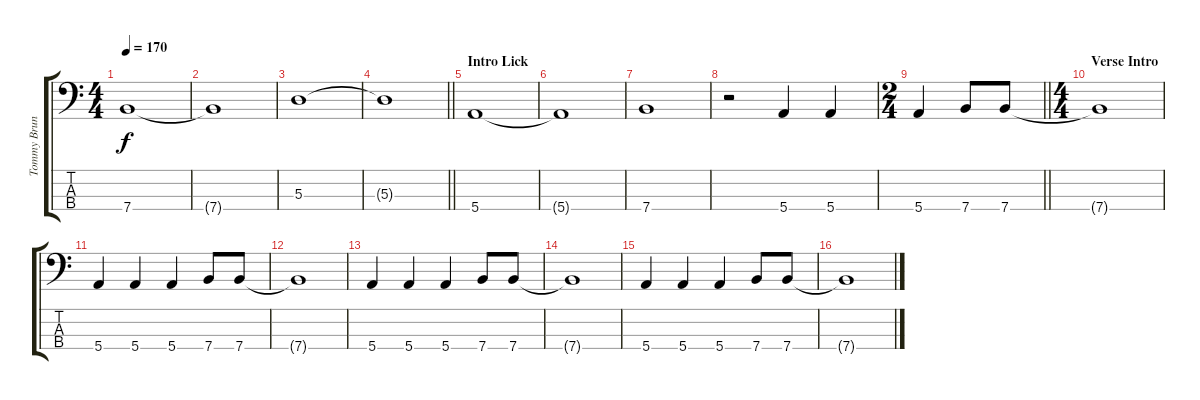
\track ("Tommy Brunette" "Tommy Brun") {instrument electricbassfinger}
\staff {score tabs}
\tuning (G2 D2 A1 E1) {hide}
\ts (4 4)
\tempo 170
\clef f4
\ks c
7.4.1{dy f} |
7.4{t}.1 |
5.3.1 |
\barLineRight lightlight
5.3{t}.1 |
\section ("" "Intro Lick")
5.4.1 |
5.4{t}.1 |
7.4.1 |
r.2 5.4.4 5.4.4 |
\ts (2 4)
\barLineRight lightlight
5.4.4 7.4.8 7.4.8 |
\ts (4 4)
\section ("" "Verse Intro")
7.4{t}.1 |
5.4.4 5.4.4 5.4.4 7.4.8 7.4.8 |
7.4{t}.1 |
5.4.4 5.4.4 5.4.4 7.4.8 7.4.8 |
7.4{t}.1 |
5.4.4 5.4.4 5.4.4 7.4.8 7.4.8 |
7.4{t}.1
